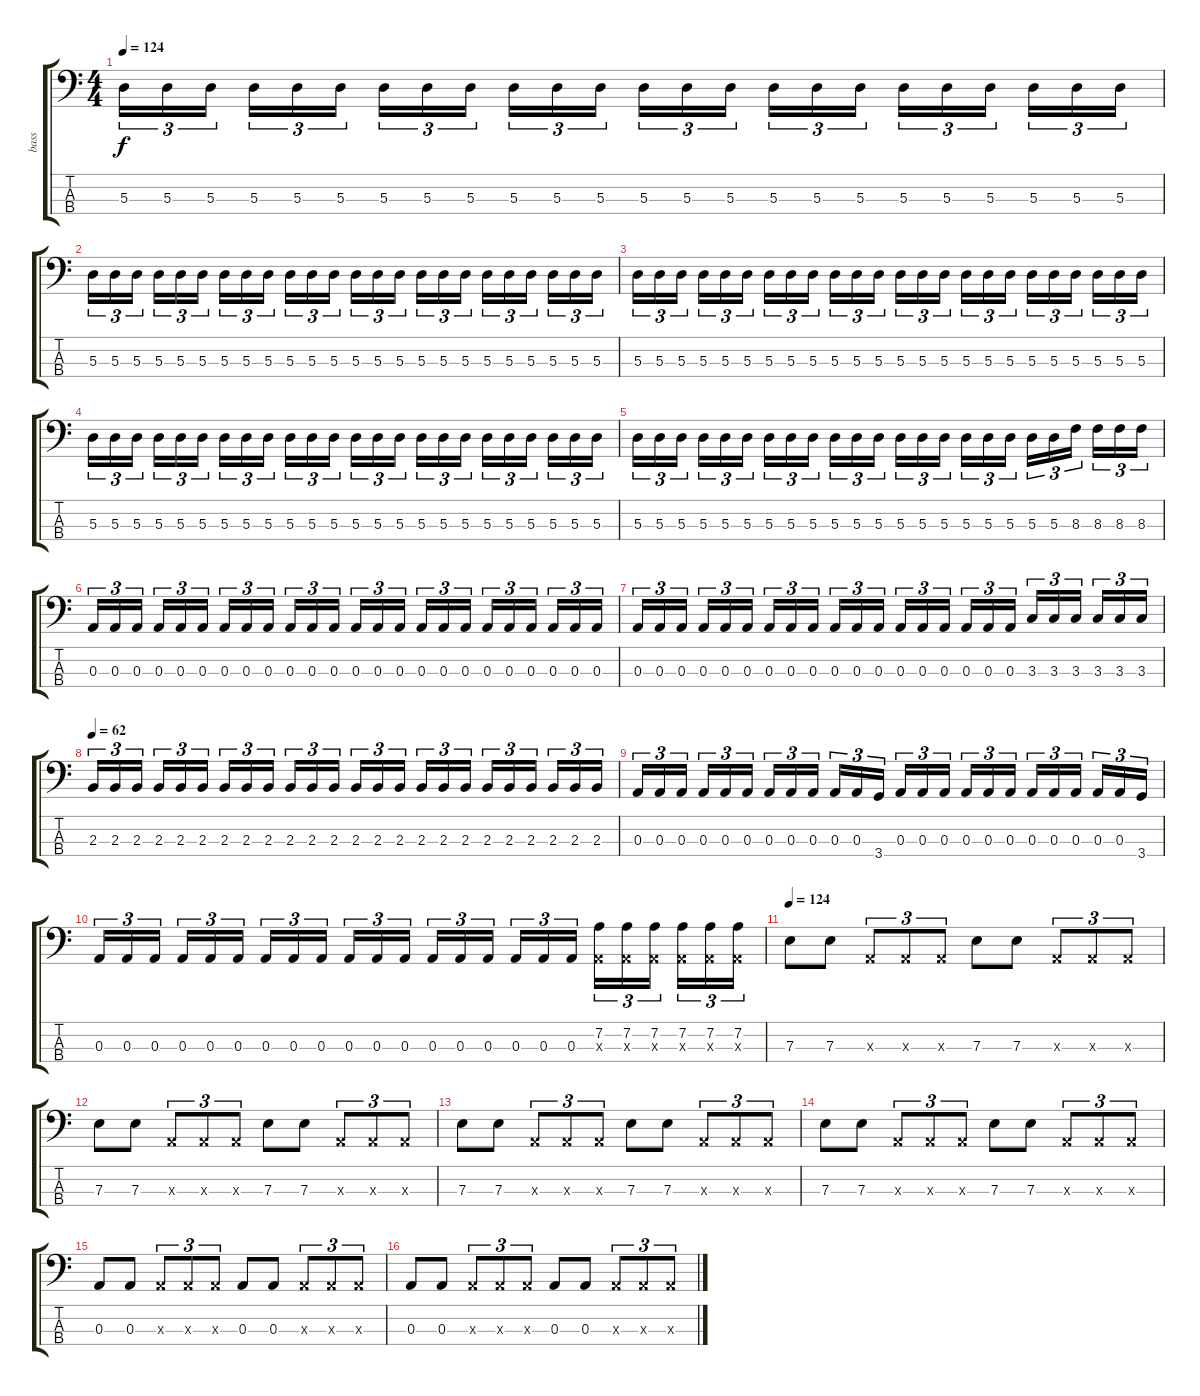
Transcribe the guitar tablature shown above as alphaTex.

\track ("bass" "bass") {instrument fretlessbass}
\staff {score tabs}
\tuning (G2 D2 A1 E1) {hide}
\ts (4 4)
\tempo 124
\clef f4
\ks c
5.3.16{tu (3 2) dy f} 5.3.16{tu (3 2)} 5.3.16{tu (3 2)} 5.3.16{tu (3 2)} 5.3.16{tu (3 2)} 5.3.16{tu (3 2)} 5.3.16{tu (3 2)} 5.3.16{tu (3 2)} 5.3.16{tu (3 2)} 5.3.16{tu (3 2)} 5.3.16{tu (3 2)} 5.3.16{tu (3 2)} 5.3.16{tu (3 2)} 5.3.16{tu (3 2)} 5.3.16{tu (3 2)} 5.3.16{tu (3 2)} 5.3.16{tu (3 2)} 5.3.16{tu (3 2)} 5.3.16{tu (3 2)} 5.3.16{tu (3 2)} 5.3.16{tu (3 2)} 5.3.16{tu (3 2)} 5.3.16{tu (3 2)} 5.3.16{tu (3 2)} |
5.3.16{tu (3 2)} 5.3.16{tu (3 2)} 5.3.16{tu (3 2)} 5.3.16{tu (3 2)} 5.3.16{tu (3 2)} 5.3.16{tu (3 2)} 5.3.16{tu (3 2)} 5.3.16{tu (3 2)} 5.3.16{tu (3 2)} 5.3.16{tu (3 2)} 5.3.16{tu (3 2)} 5.3.16{tu (3 2)} 5.3.16{tu (3 2)} 5.3.16{tu (3 2)} 5.3.16{tu (3 2)} 5.3.16{tu (3 2)} 5.3.16{tu (3 2)} 5.3.16{tu (3 2)} 5.3.16{tu (3 2)} 5.3.16{tu (3 2)} 5.3.16{tu (3 2)} 5.3.16{tu (3 2)} 5.3.16{tu (3 2)} 5.3.16{tu (3 2)} |
5.3.16{tu (3 2)} 5.3.16{tu (3 2)} 5.3.16{tu (3 2)} 5.3.16{tu (3 2)} 5.3.16{tu (3 2)} 5.3.16{tu (3 2)} 5.3.16{tu (3 2)} 5.3.16{tu (3 2)} 5.3.16{tu (3 2)} 5.3.16{tu (3 2)} 5.3.16{tu (3 2)} 5.3.16{tu (3 2)} 5.3.16{tu (3 2)} 5.3.16{tu (3 2)} 5.3.16{tu (3 2)} 5.3.16{tu (3 2)} 5.3.16{tu (3 2)} 5.3.16{tu (3 2)} 5.3.16{tu (3 2)} 5.3.16{tu (3 2)} 5.3.16{tu (3 2)} 5.3.16{tu (3 2)} 5.3.16{tu (3 2)} 5.3.16{tu (3 2)} |
5.3.16{tu (3 2)} 5.3.16{tu (3 2)} 5.3.16{tu (3 2)} 5.3.16{tu (3 2)} 5.3.16{tu (3 2)} 5.3.16{tu (3 2)} 5.3.16{tu (3 2)} 5.3.16{tu (3 2)} 5.3.16{tu (3 2)} 5.3.16{tu (3 2)} 5.3.16{tu (3 2)} 5.3.16{tu (3 2)} 5.3.16{tu (3 2)} 5.3.16{tu (3 2)} 5.3.16{tu (3 2)} 5.3.16{tu (3 2)} 5.3.16{tu (3 2)} 5.3.16{tu (3 2)} 5.3.16{tu (3 2)} 5.3.16{tu (3 2)} 5.3.16{tu (3 2)} 5.3.16{tu (3 2)} 5.3.16{tu (3 2)} 5.3.16{tu (3 2)} |
5.3.16{tu (3 2)} 5.3.16{tu (3 2)} 5.3.16{tu (3 2)} 5.3.16{tu (3 2)} 5.3.16{tu (3 2)} 5.3.16{tu (3 2)} 5.3.16{tu (3 2)} 5.3.16{tu (3 2)} 5.3.16{tu (3 2)} 5.3.16{tu (3 2)} 5.3.16{tu (3 2)} 5.3.16{tu (3 2)} 5.3.16{tu (3 2)} 5.3.16{tu (3 2)} 5.3.16{tu (3 2)} 5.3.16{tu (3 2)} 5.3.16{tu (3 2)} 5.3.16{tu (3 2)} 5.3.16{tu (3 2)} 5.3.16{tu (3 2)} 8.3.16{tu (3 2)} 8.3.16{tu (3 2)} 8.3.16{tu (3 2)} 8.3.16{tu (3 2)} |
0.3.16{tu (3 2)} 0.3.16{tu (3 2)} 0.3.16{tu (3 2)} 0.3.16{tu (3 2)} 0.3.16{tu (3 2)} 0.3.16{tu (3 2)} 0.3.16{tu (3 2)} 0.3.16{tu (3 2)} 0.3.16{tu (3 2)} 0.3.16{tu (3 2)} 0.3.16{tu (3 2)} 0.3.16{tu (3 2)} 0.3.16{tu (3 2)} 0.3.16{tu (3 2)} 0.3.16{tu (3 2)} 0.3.16{tu (3 2)} 0.3.16{tu (3 2)} 0.3.16{tu (3 2)} 0.3.16{tu (3 2)} 0.3.16{tu (3 2)} 0.3.16{tu (3 2)} 0.3.16{tu (3 2)} 0.3.16{tu (3 2)} 0.3.16{tu (3 2)} |
0.3.16{tu (3 2)} 0.3.16{tu (3 2)} 0.3.16{tu (3 2)} 0.3.16{tu (3 2)} 0.3.16{tu (3 2)} 0.3.16{tu (3 2)} 0.3.16{tu (3 2)} 0.3.16{tu (3 2)} 0.3.16{tu (3 2)} 0.3.16{tu (3 2)} 0.3.16{tu (3 2)} 0.3.16{tu (3 2)} 0.3.16{tu (3 2)} 0.3.16{tu (3 2)} 0.3.16{tu (3 2)} 0.3.16{tu (3 2)} 0.3.16{tu (3 2)} 0.3.16{tu (3 2)} 3.3.16{tu (3 2)} 3.3.16{tu (3 2)} 3.3.16{tu (3 2)} 3.3.16{tu (3 2)} 3.3.16{tu (3 2)} 3.3.16{tu (3 2)} |
\tempo 62
2.3.16{tu (3 2)} 2.3.16{tu (3 2)} 2.3.16{tu (3 2)} 2.3.16{tu (3 2)} 2.3.16{tu (3 2)} 2.3.16{tu (3 2)} 2.3.16{tu (3 2)} 2.3.16{tu (3 2)} 2.3.16{tu (3 2)} 2.3.16{tu (3 2)} 2.3.16{tu (3 2)} 2.3.16{tu (3 2)} 2.3.16{tu (3 2)} 2.3.16{tu (3 2)} 2.3.16{tu (3 2)} 2.3.16{tu (3 2)} 2.3.16{tu (3 2)} 2.3.16{tu (3 2)} 2.3.16{tu (3 2)} 2.3.16{tu (3 2)} 2.3.16{tu (3 2)} 2.3.16{tu (3 2)} 2.3.16{tu (3 2)} 2.3.16{tu (3 2)} |
0.3.16{tu (3 2)} 0.3.16{tu (3 2)} 0.3.16{tu (3 2)} 0.3.16{tu (3 2)} 0.3.16{tu (3 2)} 0.3.16{tu (3 2)} 0.3.16{tu (3 2)} 0.3.16{tu (3 2)} 0.3.16{tu (3 2)} 0.3.16{tu (3 2)} 0.3.16{tu (3 2)} 3.4.16{tu (3 2)} 0.3.16{tu (3 2)} 0.3.16{tu (3 2)} 0.3.16{tu (3 2)} 0.3.16{tu (3 2)} 0.3.16{tu (3 2)} 0.3.16{tu (3 2)} 0.3.16{tu (3 2)} 0.3.16{tu (3 2)} 0.3.16{tu (3 2)} 0.3.16{tu (3 2)} 0.3.16{tu (3 2)} 3.4.16{tu (3 2)} |
0.3.16{tu (3 2)} 0.3.16{tu (3 2)} 0.3.16{tu (3 2)} 0.3.16{tu (3 2)} 0.3.16{tu (3 2)} 0.3.16{tu (3 2)} 0.3.16{tu (3 2)} 0.3.16{tu (3 2)} 0.3.16{tu (3 2)} 0.3.16{tu (3 2)} 0.3.16{tu (3 2)} 0.3.16{tu (3 2)} 0.3.16{tu (3 2)} 0.3.16{tu (3 2)} 0.3.16{tu (3 2)} 0.3.16{tu (3 2)} 0.3.16{tu (3 2)} 0.3.16{tu (3 2)} (7.2 0.3{x}).16{tu (3 2)} (7.2 0.3{x}).16{tu (3 2)} (7.2 0.3{x}).16{tu (3 2)} (7.2 0.3{x}).16{tu (3 2)} (7.2 0.3{x}).16{tu (3 2)} (7.2 0.3{x}).16{tu (3 2)} |
\tempo 124
7.3.8{instrument electricbasspick} 7.3.8 0.3{x}.8{tu (3 2)} 0.3{x}.8{tu (3 2)} 0.3{x}.8{tu (3 2)} 7.3.8 7.3.8 0.3{x}.8{tu (3 2)} 0.3{x}.8{tu (3 2)} 0.3{x}.8{tu (3 2)} |
7.3.8 7.3.8 0.3{x}.8{tu (3 2)} 0.3{x}.8{tu (3 2)} 0.3{x}.8{tu (3 2)} 7.3.8 7.3.8 0.3{x}.8{tu (3 2)} 0.3{x}.8{tu (3 2)} 0.3{x}.8{tu (3 2)} |
7.3.8 7.3.8 0.3{x}.8{tu (3 2)} 0.3{x}.8{tu (3 2)} 0.3{x}.8{tu (3 2)} 7.3.8 7.3.8 0.3{x}.8{tu (3 2)} 0.3{x}.8{tu (3 2)} 0.3{x}.8{tu (3 2)} |
7.3.8 7.3.8 0.3{x}.8{tu (3 2)} 0.3{x}.8{tu (3 2)} 0.3{x}.8{tu (3 2)} 7.3.8 7.3.8 0.3{x}.8{tu (3 2)} 0.3{x}.8{tu (3 2)} 0.3{x}.8{tu (3 2)} |
0.3.8 0.3.8 0.3{x}.8{tu (3 2)} 0.3{x}.8{tu (3 2)} 0.3{x}.8{tu (3 2)} 0.3.8 0.3.8 0.3{x}.8{tu (3 2)} 0.3{x}.8{tu (3 2)} 0.3{x}.8{tu (3 2)} |
0.3.8 0.3.8 0.3{x}.8{tu (3 2)} 0.3{x}.8{tu (3 2)} 0.3{x}.8{tu (3 2)} 0.3.8 0.3.8 0.3{x}.8{tu (3 2)} 0.3{x}.8{tu (3 2)} 0.3{x}.8{tu (3 2)}
